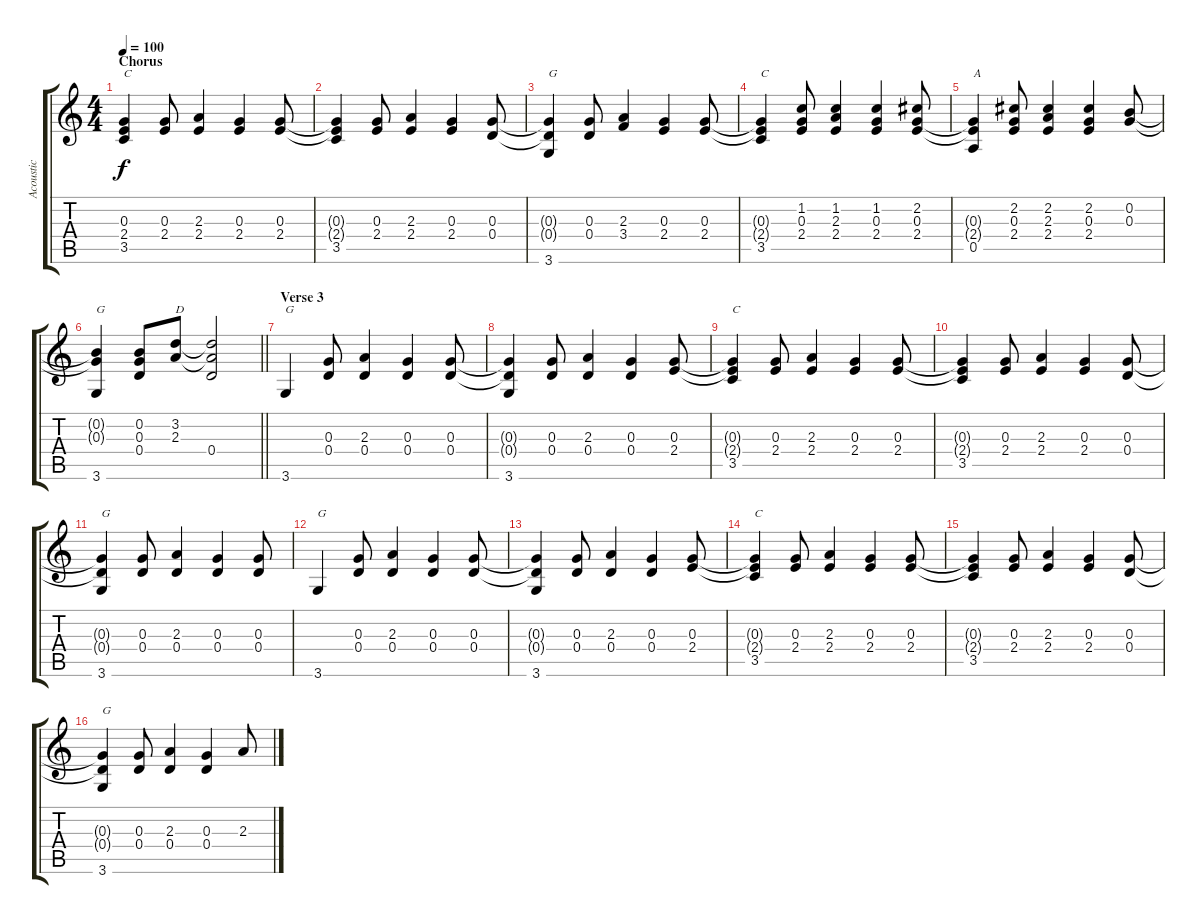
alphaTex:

\track ("Acoustic" "Acoustic") {instrument acousticguitarsteel}
\staff {score tabs}
\tuning (E4 B3 G3 D3 A2 E2) {hide}
\ts (4 4)
\section ("" "Chorus")
\tempo 100
\clef g2
\ks c
(0.3{t} 2.4{t} 3.5).4{txt "C" dy f} (0.3 2.4).8 (2.3 2.4).4 (0.3 2.4).4 (0.3 2.4).8 |
(0.3{t} 2.4{t} 3.5).4 (0.3 2.4).8 (2.3 2.4).4 (0.3 2.4).4 (0.3 0.4).8 |
(0.3{t} 0.4{t} 3.6).4{txt "G"} (0.3 0.4).8 (2.3 3.4).4 (0.3 2.4).4 (0.3 2.4).8 |
(0.3{t} 2.4{t} 3.5).4{txt "C"} (1.2 0.3 2.4).8 (1.2 2.3 2.4).4 (1.2 0.3 2.4).4 (2.2 0.3 2.4).8 |
(0.3{t} 2.4{t} 0.5).4{txt "A"} (2.2 0.3 2.4).8 (2.2 2.3 2.4).4 (2.2 0.3 2.4).4 (0.2 0.3).8 |
\barLineRight lightlight
(0.2{t} 0.3{t} 3.6).4{txt "G"} (0.2 0.3 0.4).8 (3.2 2.3).8{txt "D"} (3.2{t} 2.3{t} 0.4).2 |
\section ("" "Verse 3")
3.6.4{txt "G"} (0.3 0.4).8 (2.3 0.4).4 (0.3 0.4).4 (0.3 0.4).8 |
(0.3{t} 0.4{t} 3.6).4 (0.3 0.4).8 (2.3 0.4).4 (0.3 0.4).4 (0.3 2.4).8 |
(0.3{t} 2.4{t} 3.5).4{txt "C"} (0.3 2.4).8 (2.3 2.4).4 (0.3 2.4).4 (0.3 2.4).8 |
(0.3{t} 2.4{t} 3.5).4 (0.3 2.4).8 (2.3 2.4).4 (0.3 2.4).4 (0.3 0.4).8 |
(0.3{t} 0.4{t} 3.6).4{txt "G"} (0.3 0.4).8 (2.3 0.4).4 (0.3 0.4).4 (0.3 0.4).8 |
3.6.4{txt "G"} (0.3 0.4).8 (2.3 0.4).4 (0.3 0.4).4 (0.3 0.4).8 |
(0.3{t} 0.4{t} 3.6).4 (0.3 0.4).8 (2.3 0.4).4 (0.3 0.4).4 (0.3 2.4).8 |
(0.3{t} 2.4{t} 3.5).4{txt "C"} (0.3 2.4).8 (2.3 2.4).4 (0.3 2.4).4 (0.3 2.4).8 |
(0.3{t} 2.4{t} 3.5).4 (0.3 2.4).8 (2.3 2.4).4 (0.3 2.4).4 (0.3 0.4).8 |
(0.3{t} 0.4{t} 3.6).4{txt "G"} (0.3 0.4).8 (2.3 0.4).4 (0.3 0.4).4 2.3.8
